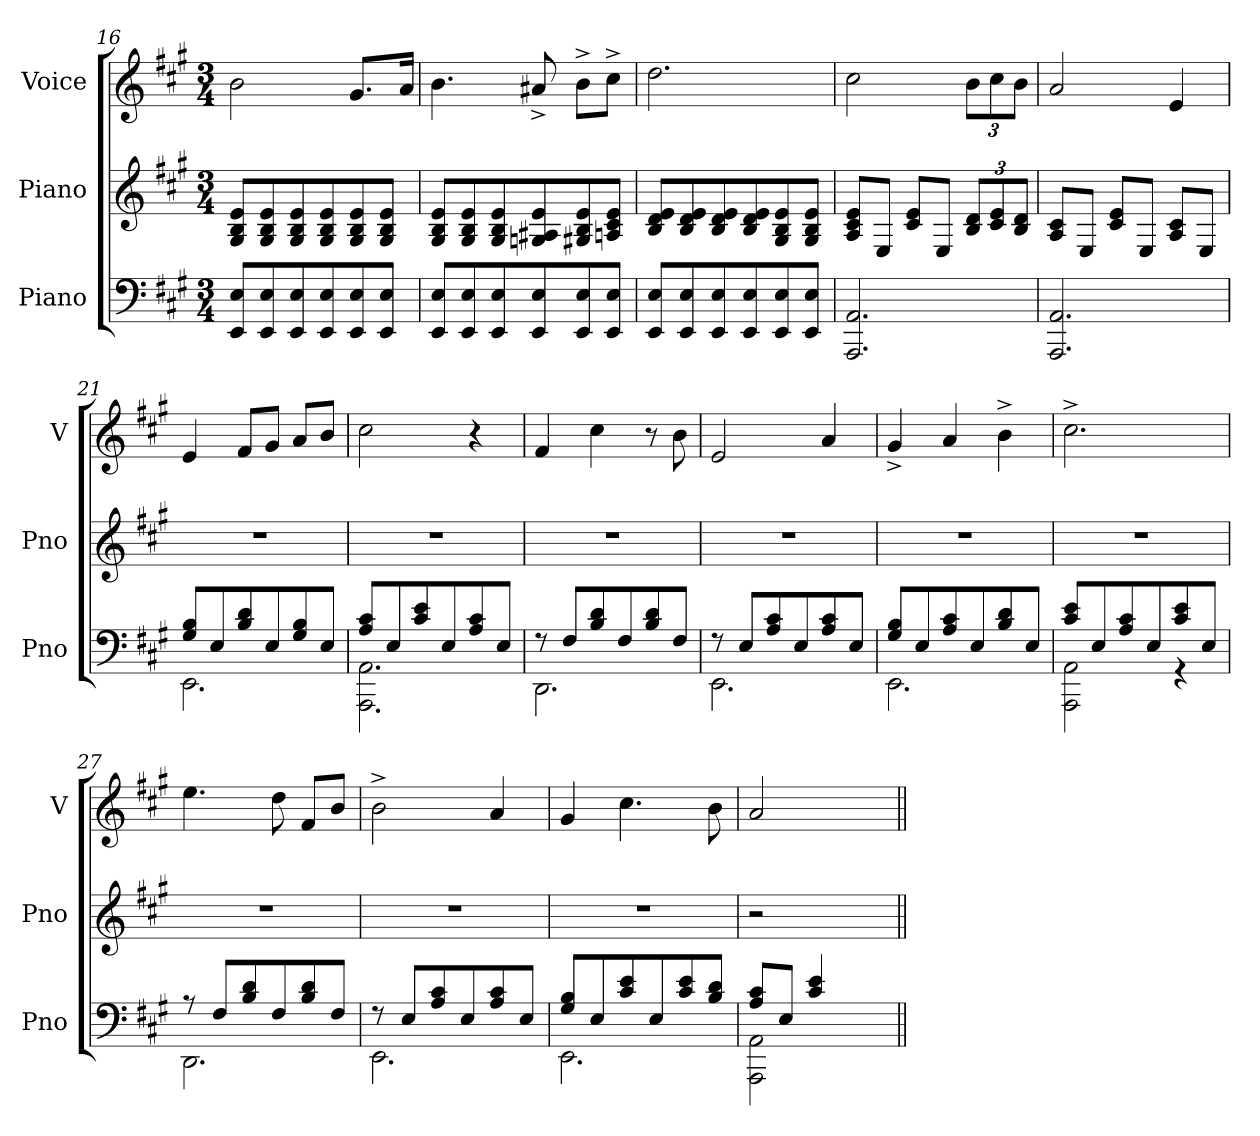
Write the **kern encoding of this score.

**kern	**kern	**kern
*part3	*part2	*part1
*staff3	*staff2	*staff1
*I"Piano	*I"Piano	*I"Voice
*I'Pno	*I'Pno	*I'V
*clefF4	*clefG2	*clefG2
*k[f#c#g#]	*k[f#c#g#]	*k[f#c#g#]
*M3/4	*M3/4	*M3/4
=16	=16	=16
8EE/ 8E/L	8G#/ 8B/ 8e/L	2b\
8EE/ 8E/	8G#/ 8B/ 8e/	.
8EE/ 8E/	8G#/ 8B/ 8e/	.
8EE/ 8E/	8G#/ 8B/ 8e/	.
8EE/ 8E/	8G#/ 8B/ 8e/	8.g#/L
8EE/ 8E/J	8G#/ 8B/ 8e/J	.
.	.	16a/Jk
!!LO:LB:g=z
=17	=17	=17
8EE/ 8E/L	8G#/ 8B/ 8e/L	4.b\
8EE/ 8E/	8G#/ 8B/ 8e/	.
8EE/ 8E/	8G#/ 8B/ 8e/	.
8EE/ 8E/	8Gn/ 8A#X/ 8e/	8a#X^/
8EE/ 8E/	8G#X/ 8B/ 8e/	8b^\L
8EE/ 8E/J	8An/ 8c#/ 8e/J	8cc#^\J
=18	=18	=18
8EE/ 8E/L	8B/ 8d/ 8e/L	2.dd\
8EE/ 8E/	8B/ 8d/ 8e/	.
8EE/ 8E/	8B/ 8d/ 8e/	.
8EE/ 8E/	8B/ 8d/ 8e/	.
8EE/ 8E/	8G#/ 8B/ 8e/	.
8EE/ 8E/J	8G#/ 8B/ 8e/J	.
=19	=19	=19
2.AAA/ 2.AA/	8A/ 8c#/ 8e/L	2cc#\
.	8E/J	.
.	8c#/ 8e/L	.
.	8E/J	.
.	12B/ 12d/L	12b\L
.	12c#/ 12e/	12cc#\
.	12B/ 12d/J	12b\J
=20	=20	=20
2.AAA/ 2.AA/	8A/ 8c#/L	2a/
.	8E/J	.
.	8c#/ 8e/L	.
.	8E/J	.
.	8A/ 8c#/L	4e/
.	8E/J	.
!!LO:PB:g=z
=21	=21	=21
*^	*	*
8G#/ 8B/L	2.EE\	2.r	4e/
8E/	.	.	.
8B/ 8d/	.	.	8f#/L
8E/	.	.	8g#/J
8G#/ 8B/	.	.	8a/L
8E/J	.	.	8b/J
=22	=22	=22	=22
8A/ 8c#/L	2.AAA\ 2.AA\	2.r	2cc#\
8E/	.	.	.
8c#/ 8e/	.	.	.
8E/	.	.	.
8A/ 8c#/	.	.	4r
8E/J	.	.	.
=23	=23	=23	=23
8r	2.DD\	2.r	4f#/
8F#/L	.	.	.
8B/ 8d/	.	.	4cc#\
8F#/	.	.	.
8B/ 8d/	.	.	8r
8F#/J	.	.	8b\
=24	=24	=24	=24
8r	2.EE\	2.r	2e/
8E/L	.	.	.
8A/ 8c#/	.	.	.
8E/	.	.	.
8A/ 8c#/	.	.	4a/
8E/J	.	.	.
=25	=25	=25	=25
8G#/ 8B/L	2.EE\	2.r	4g#^/
8E/	.	.	.
8A/ 8c#/	.	.	4a/
8E/	.	.	.
8B/ 8d/	.	.	4b^\
8E/J	.	.	.
=26	=26	=26	=26
8c#/ 8e/L	2AAA\ 2AA\	2.r	2.cc#^\
8E/	.	.	.
8A/ 8c#/	.	.	.
8E/	.	.	.
8c#/ 8e/	4r	.	.
8E/J	.	.	.
!!LO:LB:g=z
=27	=27	=27	=27
8r	2.DD\	2.r	4.ee\
8F#/L	.	.	.
8B/ 8d/	.	.	.
8F#/	.	.	8dd\
8B/ 8d/	.	.	8f#/L
8F#/J	.	.	8b/J
=28	=28	=28	=28
8r	2.EE\	2.r	2b^\
8E/L	.	.	.
8A/ 8c#/	.	.	.
8E/	.	.	.
8A/ 8c#/	.	.	4a/
8E/J	.	.	.
=29	=29	=29	=29
8G#/ 8B/L	2.EE\	2.r	4g#/
8E/	.	.	.
8c#/ 8e/	.	.	4.cc#\
8E/	.	.	.
8c#/ 8e/	.	.	.
8B/ 8d/J	.	.	8b\
=30	=30	=30	=30
8A/ 8c#/L	2AAA\ 2AA\	2r	2a/
8E/J	.	.	.
4c#/ 4e/	.	.	.
4ryy	4ryy	4ryy	4ryy
*v	*v	*	*
=||	=||	=||
*-	*-	*-
